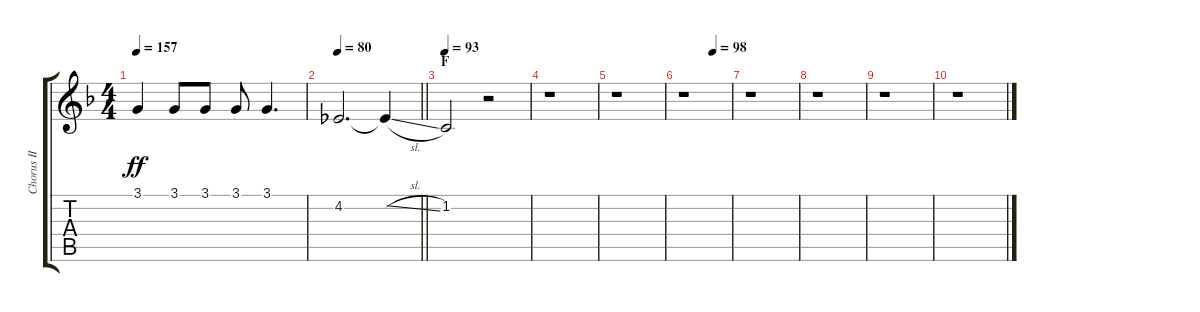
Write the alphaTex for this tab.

\track ("Chorus II" "Chorus II") {instrument voiceoohs}
\staff {score tabs}
\tuning (E4 B3 G3 D3 A2 E2) {hide}
\ts (4 4)
\tempo 157
\clef g2
\ks f
3.1.4{dy ff} 3.1.8 3.1.8 3.1.8 3.1.4{d} |
\tempo 80
\barLineRight lightlight
4.2.2{d} 4.2{sl t}.4 |
\section ("" "F")
\tempo 93
1.2.2 r.2 |
r.1 |
r.1 |
\tempo (98 0.625)
r.1 |
r.1 |
r.1 |
r.1 |
r.1
